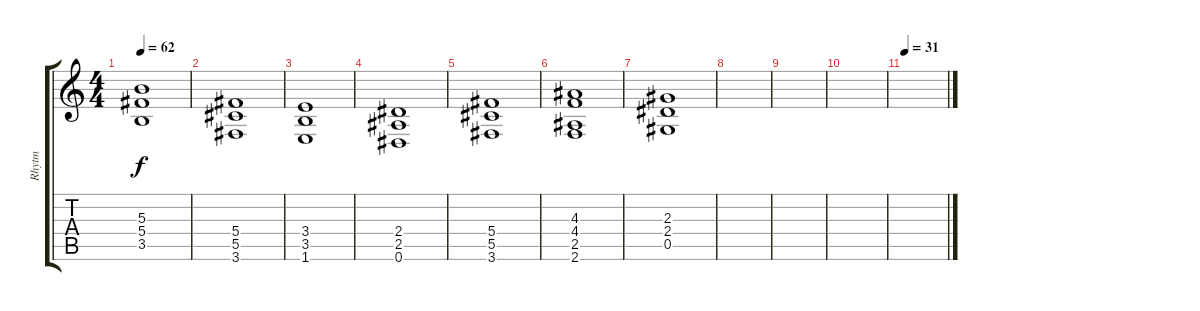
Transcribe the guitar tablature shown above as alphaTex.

\track ("Rhytm" "Rhytm") {instrument acousticguitarsteel}
\staff {score tabs}
\tuning (Eb4 Bb3 Gb3 Db3 Ab2 Eb2) {hide}
\ts (4 4)
\tempo 62
\clef g2
\ks c
(5.3 5.4 3.5).1{dy f} |
(5.4 5.5 3.6).1 |
(3.4 3.5 1.6).1 |
(2.4 2.5 0.6).1 |
(5.4 5.5 3.6).1 |
(4.3 4.4 2.5 2.6).1 |
(2.3 2.4 0.5).1{volume 0} |
|
|
|
\tempo 31
